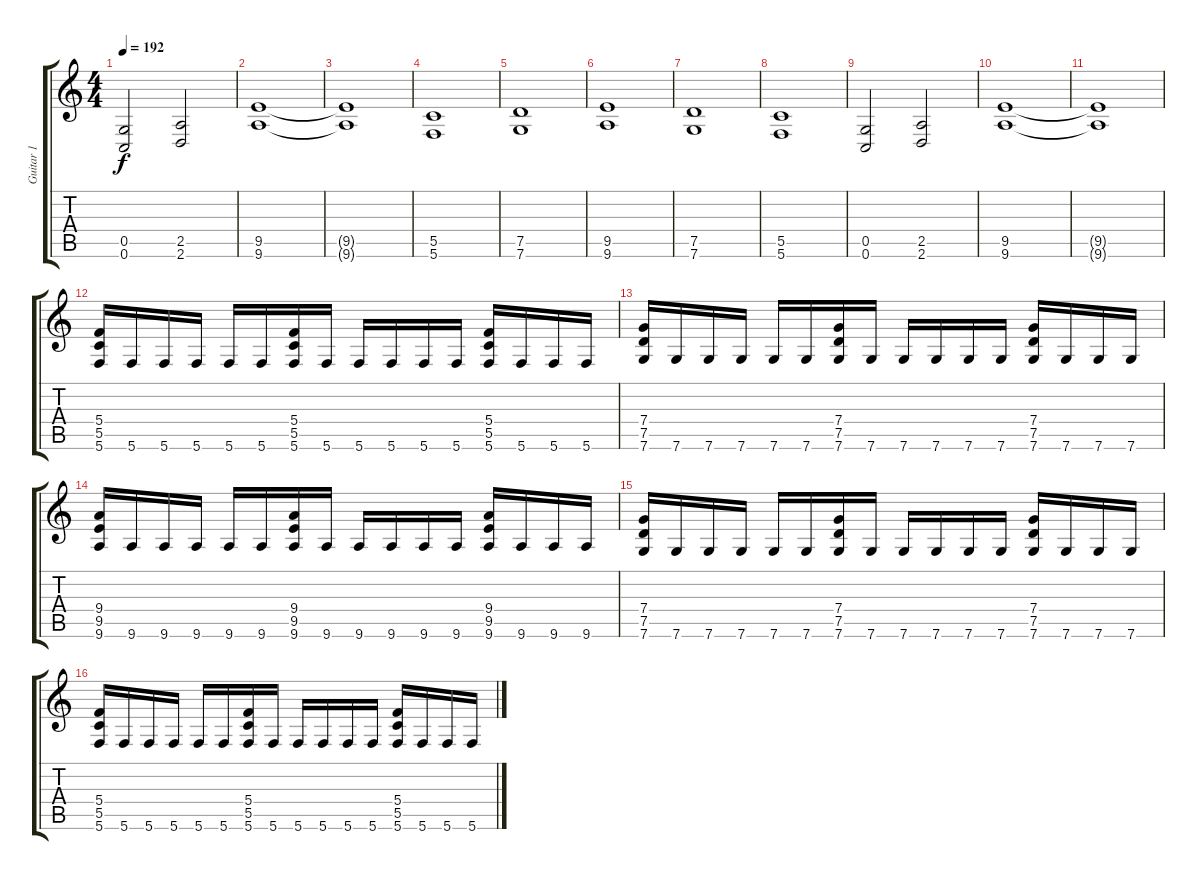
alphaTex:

\track ("Guitar 1" "Guitar 1") {instrument distortionguitar}
\staff {score tabs}
\tuning (D4 A3 F3 C3 G2 C2) {hide}
\ts (4 4)
\tempo 192
\clef g2
\ks c
(0.5 0.6).2{dy f} (2.5 2.6).2 |
(9.5 9.6).1 |
(9.5{t} 9.6{t}).1 |
(5.5 5.6).1 |
(7.5 7.6).1 |
(9.5 9.6).1 |
(7.5 7.6).1 |
(5.5 5.6).1 |
(0.5 0.6).2 (2.5 2.6).2 |
(9.5 9.6).1 |
(9.5{t} 9.6{t}).1 |
(5.4 5.5 5.6).16 5.6.16 5.6.16 5.6.16 5.6.16 5.6.16 (5.4 5.5 5.6).16 5.6.16 5.6.16 5.6.16 5.6.16 5.6.16 (5.4 5.5 5.6).16 5.6.16 5.6.16 5.6.16 |
(7.4 7.5 7.6).16 7.6.16 7.6.16 7.6.16 7.6.16 7.6.16 (7.4 7.5 7.6).16 7.6.16 7.6.16 7.6.16 7.6.16 7.6.16 (7.4 7.5 7.6).16 7.6.16 7.6.16 7.6.16 |
(9.4 9.5 9.6).16 9.6.16 9.6.16 9.6.16 9.6.16 9.6.16 (9.4 9.5 9.6).16 9.6.16 9.6.16 9.6.16 9.6.16 9.6.16 (9.4 9.5 9.6).16 9.6.16 9.6.16 9.6.16 |
(7.4 7.5 7.6).16 7.6.16 7.6.16 7.6.16 7.6.16 7.6.16 (7.4 7.5 7.6).16 7.6.16 7.6.16 7.6.16 7.6.16 7.6.16 (7.4 7.5 7.6).16 7.6.16 7.6.16 7.6.16 |
(5.4 5.5 5.6).16 5.6.16 5.6.16 5.6.16 5.6.16 5.6.16 (5.4 5.5 5.6).16 5.6.16 5.6.16 5.6.16 5.6.16 5.6.16 (5.4 5.5 5.6).16 5.6.16 5.6.16 5.6.16
